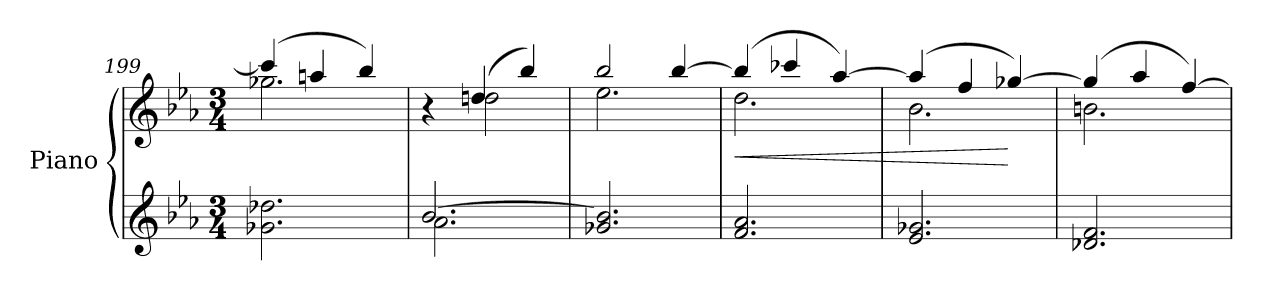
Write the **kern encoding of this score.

**kern	**kern	**dynam
*part1	*part1	*part1
*staff2	*staff1	*staff1/2
*I"Piano	*	*
*I'Pno	*	*
*clefG2	*clefG2	*
*k[b-e-a-]	*k[b-e-a-]	*
*M3/4	*M3/4	*
=199	=199	=199
*	*^	*
2.g-X\ 2.dd-X\	(4ccc-/]	2.gg-X\	.
.	4aan/	.	.
.	4bb-/)	.	.
=200	=200	=200	=200
*^	*	*	*
[2.b-/	2.a-\	4r	4ryy	.
.	.	(4dd/	2ddn\	.
.	.	4bb-/)	.	.
*v	*v	*	*	*
=201	=201	=201	=201
2.g-X/ 2.b-/]	2bb-/	2.ee-\	.
.	[4bb-/	.	.
=202	=202	=202	=202
!	!	!	!LO:HP:b
2.f/ 2.a-/	(4bb-/]	2.dd\	<
.	4ccc-X/	.	.
.	[4aa-/)	.	.
=203	=203	=203	=203
2.e-/ 2.g-X/	(4aa-/]	2.b-\	.
.	4ff/	.	.
.	[4gg-X/)	.	[
=204	=204	=204	=204
2.d-X/ 2.f/	(4gg-/]	2.bn\	.
.	4aa-/	.	.
.	[4ff/)	.	.
*	*v	*v	*
=	=	=
*-	*-	*-
